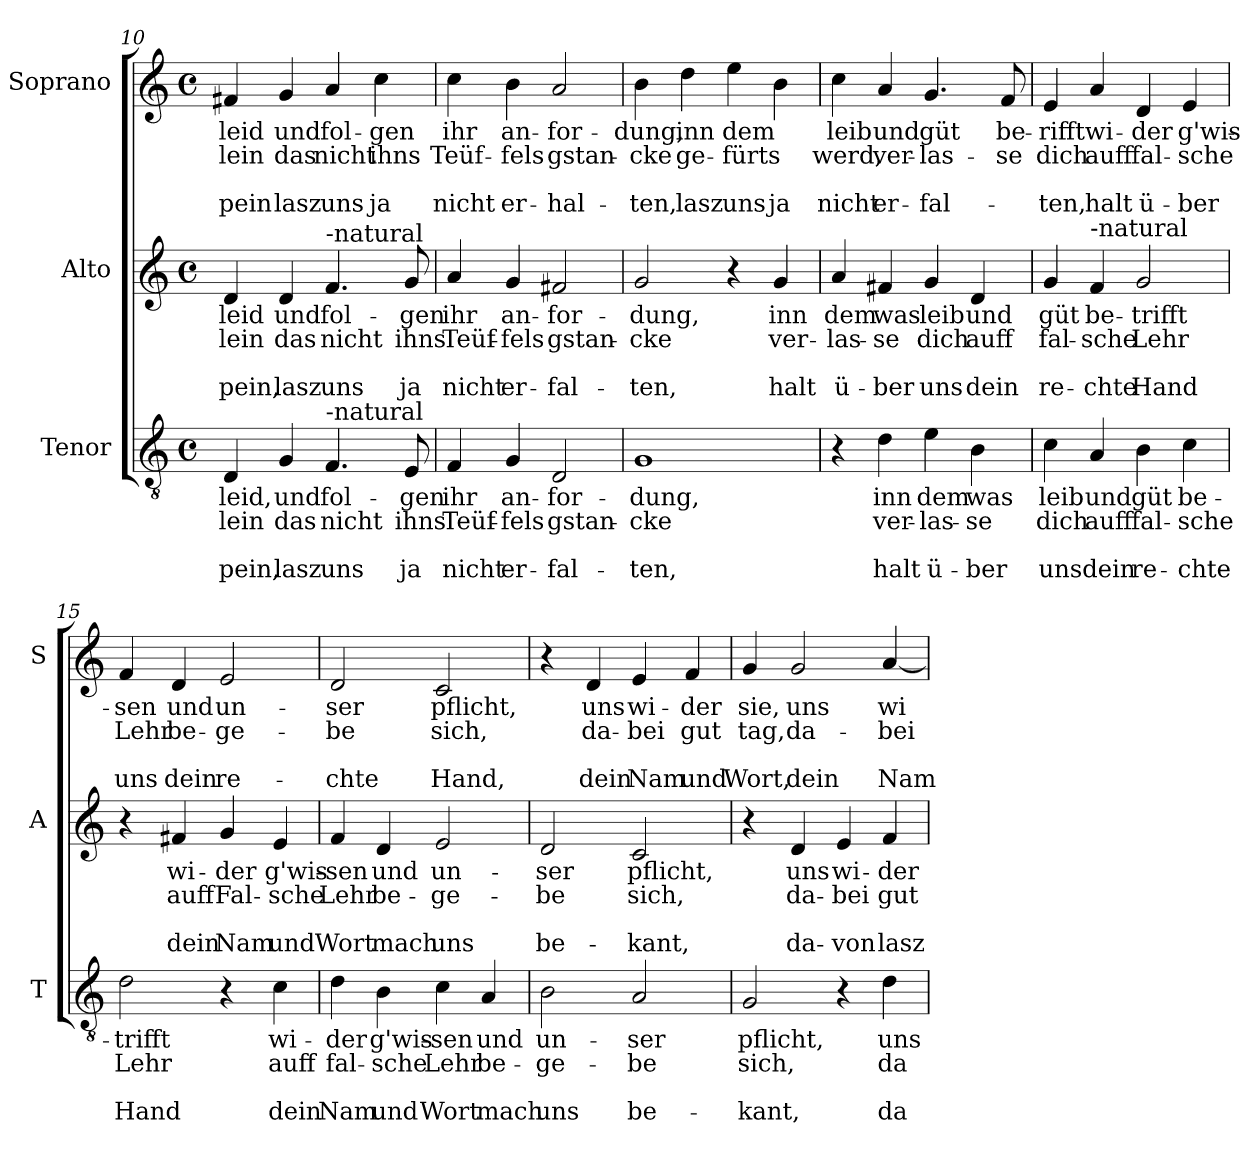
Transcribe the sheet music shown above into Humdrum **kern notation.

**kern	**text	**text	**text	**text	**kern	**text	**text	**text	**text	**kern	**text	**text	**text	**text
*part3	*part3	*part3	*part3	*part3	*part2	*part2	*part2	*part2	*part2	*part1	*part1	*part1	*part1	*part1
*staff3	*staff3	*staff3	*staff3	*staff3	*staff2	*staff2	*staff2	*staff2	*staff2	*staff1	*staff1	*staff1	*staff1	*staff1
*I"Tenor	*	*	*	*	*I"Alto	*	*	*	*	*I"Soprano	*	*	*	*
*I'T	*	*	*	*	*I'A	*	*	*	*	*I'S	*	*	*	*
*clefGv2	*	*	*	*	*clefG2	*	*	*	*	*clefG2	*	*	*	*
*k[]	*	*	*	*	*k[]	*	*	*	*	*k[]	*	*	*	*
*C:	*	*	*	*	*C:	*	*	*	*	*C:	*	*	*	*
*M4/4	*	*	*	*	*M4/4	*	*	*	*	*M4/4	*	*	*	*
*met(c)	*	*	*	*	*met(c)	*	*	*	*	*met(c)	*	*	*	*
=10	=10	=10	=10	=10	=10	=10	=10	=10	=10	=10	=10	=10	=10	=10
!	!LO:LY:b	!LO:LY:b	!	!LO:LY:b	!	!LO:LY:b	!LO:LY:b	!	!LO:LY:b	!	!LO:LY:b	!LO:LY:b	!	!LO:LY:b
4D/	leid,	-lein	.	pein,	4d/	leid	-lein	.	pein,	4f#X/	leid	-lein	.	pein
!	!LO:LY:b	!LO:LY:b	!	!LO:LY:b	!	!LO:LY:b	!LO:LY:b	!	!LO:LY:b	!	!LO:LY:b	!LO:LY:b	!	!LO:LY:b
4G/	und	das	.	lasz	4d/	und	das	.	lasz	4g/	und	das	.	lasz
!	!	!	!	!	!LO:TX:a:t=-natural	!	!	!	!	!	!	!	!	!
!LO:TX:a:t=-natural	!	!	!	!	!	!	!	!	!	!	!	!	!	!
!	!LO:LY:b	!LO:LY:b	!	!LO:LY:b	!	!LO:LY:b	!LO:LY:b	!	!LO:LY:b	!	!LO:LY:b	!LO:LY:b	!	!LO:LY:b
4.F/	fol-	nicht	.	uns	4.f/	fol-	nicht	.	uns	4a/	fol-	nicht	.	uns
!	!	!	!	!	!	!	!	!	!	!	!LO:LY:b	!LO:LY:b	!	!LO:LY:b
.	.	.	.	.	.	.	.	.	.	4cc\	-gen	ihns	.	ja
!	!LO:LY:b	!LO:LY:b	!	!LO:LY:b	!	!LO:LY:b	!LO:LY:b	!	!LO:LY:b	!	!	!	!	!
8E/	-gen	ihns	.	ja	8g/	-gen	ihns	.	ja	.	.	.	.	.
!!LO:PB:g=z
=11	=11	=11	=11	=11	=11	=11	=11	=11	=11	=11	=11	=11	=11	=11
!	!LO:LY:b	!LO:LY:b	!	!LO:LY:b	!	!LO:LY:b	!LO:LY:b	!	!LO:LY:b	!	!LO:LY:b	!LO:LY:b	!	!LO:LY:b
4F/	ihr	Teüf-	.	nicht	4a/	ihr	Teüf-	.	nicht	4cc\	ihr	Teüf-	.	nicht
!	!LO:LY:b	!LO:LY:b	!	!LO:LY:b	!	!LO:LY:b	!LO:LY:b	!	!LO:LY:b	!	!LO:LY:b	!LO:LY:b	!	!LO:LY:b
4G/	an-	-fels	.	er-	4g/	an-	-fels	.	er-	4b\	an-	-fels	.	er-
!	!LO:LY:b	!LO:LY:b	!	!LO:LY:b	!	!LO:LY:b	!LO:LY:b	!	!LO:LY:b	!	!LO:LY:b	!LO:LY:b	!	!LO:LY:b
2D/	-for-	gstan-	.	-fal-	2f#X/	-for-	gstan-	.	-fal-	2a/	-for-	gstan-	.	-hal-
=12	=12	=12	=12	=12	=12	=12	=12	=12	=12	=12	=12	=12	=12	=12
!	!LO:LY:b	!LO:LY:b	!	!LO:LY:b	!	!LO:LY:b	!LO:LY:b	!	!LO:LY:b	!	!LO:LY:b	!LO:LY:b	!	!LO:LY:b
1G	-dung,	-cke	.	-ten,	2g/	-dung,	-cke	.	-ten,	4b\	-dung,	-cke	.	-ten,
!	!	!	!	!	!	!	!	!	!	!	!LO:LY:b	!LO:LY:b	!	!LO:LY:b
.	.	.	.	.	.	.	.	.	.	4dd\	inn	ge-	.	lasz
!	!	!	!	!	!	!	!	!	!	!	!LO:LY:b	!LO:LY:b	!	!LO:LY:b
.	.	.	.	.	4r	.	.	.	.	4ee\	dem	-fürts	.	uns
!	!	!	!	!	!	!LO:LY:b	!LO:LY:b	!	!LO:LY:b	!	!	!	!	!LO:LY:b
.	.	.	.	.	4g/	inn	ver-	.	halt	4b\	.	.	.	ja
=13	=13	=13	=13	=13	=13	=13	=13	=13	=13	=13	=13	=13	=13	=13
!	!	!	!	!	!	!LO:LY:b	!LO:LY:b	!	!LO:LY:b	!	!LO:LY:b	!LO:LY:b	!	!LO:LY:b
4r	.	.	.	.	4a/	dem	-las-	.	ü-	4cc\	leib	werd,	.	nicht
!	!LO:LY:b	!LO:LY:b	!	!LO:LY:b	!	!LO:LY:b	!LO:LY:b	!	!LO:LY:b	!	!LO:LY:b	!LO:LY:b	!	!LO:LY:b
4d\	inn	ver-	.	halt	4f#X/	was	-se	.	-ber	4a/	und	ver-	.	er-
!	!LO:LY:b	!LO:LY:b	!	!LO:LY:b	!	!LO:LY:b	!LO:LY:b	!	!LO:LY:b	!	!LO:LY:b	!LO:LY:b	!	!LO:LY:b
4e\	dem	-las-	.	ü-	4g/	leib	dich	.	uns	4.g/	güt	-las-	.	-fal-
!	!LO:LY:b	!LO:LY:b	!	!LO:LY:b	!	!LO:LY:b	!LO:LY:b	!	!LO:LY:b	!	!	!	!	!
4B\	was	-se	.	-ber	4d/	und	auff	.	dein	.	.	.	.	.
!	!	!	!	!	!	!	!	!	!	!	!LO:LY:b	!LO:LY:b	!	!
.	.	.	.	.	.	.	.	.	.	8f/	be-	-se	.	.
=14	=14	=14	=14	=14	=14	=14	=14	=14	=14	=14	=14	=14	=14	=14
!	!LO:LY:b	!LO:LY:b	!	!LO:LY:b	!	!LO:LY:b	!LO:LY:b	!	!LO:LY:b	!	!LO:LY:b	!LO:LY:b	!	!LO:LY:b
4c\	leib	dich	.	uns	4g/	güt	fal-	.	re-	4e/	-rifft	dich	.	-ten,
!	!	!	!	!	!LO:TX:a:t=-natural	!	!	!	!	!	!	!	!	!
!	!LO:LY:b	!LO:LY:b	!	!LO:LY:b	!	!LO:LY:b	!LO:LY:b	!	!LO:LY:b	!	!LO:LY:b	!LO:LY:b	!	!LO:LY:b
4A/	und	auff	.	dein	4f/	be-	-sche	.	-chte	4a/	wi-	auff	.	halt
!	!LO:LY:b	!LO:LY:b	!	!LO:LY:b	!	!LO:LY:b	!LO:LY:b	!	!LO:LY:b	!	!LO:LY:b	!LO:LY:b	!	!LO:LY:b
4B\	güt	fal-	.	re-	2g/	-trifft	Lehr	.	Hand	4d/	-der	fal-	.	ü-
!	!LO:LY:b	!LO:LY:b	!	!LO:LY:b	!	!	!	!	!	!	!LO:LY:b	!LO:LY:b	!	!LO:LY:b
4c\	be-	-sche	.	-chte	.	.	.	.	.	4e/	g'wis-	-sche	.	-ber
=15	=15	=15	=15	=15	=15	=15	=15	=15	=15	=15	=15	=15	=15	=15
!	!LO:LY:b	!LO:LY:b	!	!LO:LY:b	!	!	!	!	!	!	!LO:LY:b	!LO:LY:b	!	!LO:LY:b
2d\	-trifft	Lehr	.	Hand	4r	.	.	.	.	4f/	-sen	Lehr	.	uns
!	!	!	!	!	!	!LO:LY:b	!LO:LY:b	!	!LO:LY:b	!	!LO:LY:b	!LO:LY:b	!	!LO:LY:b
.	.	.	.	.	4f#X/	wi-	auff	.	dein	4d/	und	be-	.	dein
!	!	!	!	!	!	!LO:LY:b	!LO:LY:b	!	!LO:LY:b	!	!LO:LY:b	!LO:LY:b	!	!LO:LY:b
4r	.	.	.	.	4g/	-der	Fal-	.	Nam	2e/	un-	-ge-	.	re-
!	!LO:LY:b	!LO:LY:b	!	!LO:LY:b	!	!LO:LY:b	!LO:LY:b	!	!LO:LY:b	!	!	!	!	!
4c\	wi-	auff	.	dein	4e/	g'wis-	-sche	.	und	.	.	.	.	.
!!LO:LB:g=z
=16	=16	=16	=16	=16	=16	=16	=16	=16	=16	=16	=16	=16	=16	=16
!	!LO:LY:b	!LO:LY:b	!	!LO:LY:b	!	!LO:LY:b	!LO:LY:b	!	!LO:LY:b	!	!LO:LY:b	!LO:LY:b	!	!LO:LY:b
4d\	-der	fal-	.	Nam	4f/	-sen	Lehr	.	Wort	2d/	-ser	-be	.	-chte
!	!LO:LY:b	!LO:LY:b	!	!LO:LY:b	!	!LO:LY:b	!LO:LY:b	!	!LO:LY:b	!	!	!	!	!
4B\	g'wis-	-sche	.	und	4d/	und	be-	.	mach	.	.	.	.	.
!	!LO:LY:b	!LO:LY:b	!	!LO:LY:b	!	!LO:LY:b	!LO:LY:b	!	!LO:LY:b	!	!LO:LY:b	!LO:LY:b	!	!LO:LY:b
4c\	-sen	Lehr	.	Wort	2e/	un-	-ge-	.	uns	2c/	pflicht,	sich,	.	Hand,
!	!LO:LY:b	!LO:LY:b	!	!LO:LY:b	!	!	!	!	!	!	!	!	!	!
4A/	und	be-	.	mach	.	.	.	.	.	.	.	.	.	.
=17	=17	=17	=17	=17	=17	=17	=17	=17	=17	=17	=17	=17	=17	=17
!	!LO:LY:b	!LO:LY:b	!	!LO:LY:b	!	!LO:LY:b	!LO:LY:b	!	!LO:LY:b	!	!	!	!	!
2B\	un-	-ge-	.	uns	2d/	-ser	-be	.	be-	4r	.	.	.	.
!	!	!	!	!	!	!	!	!	!	!	!LO:LY:b	!LO:LY:b	!	!LO:LY:b
.	.	.	.	.	.	.	.	.	.	4d/	uns	da-	.	dein
!	!LO:LY:b	!LO:LY:b	!	!LO:LY:b	!	!LO:LY:b	!LO:LY:b	!	!LO:LY:b	!	!LO:LY:b	!LO:LY:b	!	!LO:LY:b
2A/	-ser	-be	.	be-	2c/	pflicht,	sich,	.	-kant,	4e/	wi-	-bei	.	Nam
!	!	!	!	!	!	!	!	!	!	!	!LO:LY:b	!LO:LY:b	!	!LO:LY:b
.	.	.	.	.	.	.	.	.	.	4f/	-der	gut	.	und
=18	=18	=18	=18	=18	=18	=18	=18	=18	=18	=18	=18	=18	=18	=18
!	!LO:LY:b	!LO:LY:b	!	!LO:LY:b	!	!	!	!	!	!	!LO:LY:b	!LO:LY:b	!	!LO:LY:b
2G/	pflicht,	sich,	.	-kant,	4r	.	.	.	.	4g/	sie,	tag,	.	Wort,
!	!	!	!	!	!	!LO:LY:b	!LO:LY:b	!	!LO:LY:b	!	!LO:LY:b	!LO:LY:b	!	!LO:LY:b
.	.	.	.	.	4d/	uns	da-	.	da-	2g/	uns	da-	.	dein
!	!	!	!	!	!	!LO:LY:b	!LO:LY:b	!	!LO:LY:b	!	!	!	!	!
4r	.	.	.	.	4e/	wi-	-bei	.	-von	.	.	.	.	.
!	!LO:LY:b	!LO:LY:b	!	!LO:LY:b	!	!LO:LY:b	!LO:LY:b	!	!LO:LY:b	!	!LO:LY:b	!LO:LY:b	!	!LO:LY:b
4d\	uns	da-	.	da-	4f/	-der	gut	.	lasz	[4a/	wi-	-bei	.	Nam
=	=	=	=	=	=	=	=	=	=	=	=	=	=	=
*-	*-	*-	*-	*-	*-	*-	*-	*-	*-	*-	*-	*-	*-	*-
